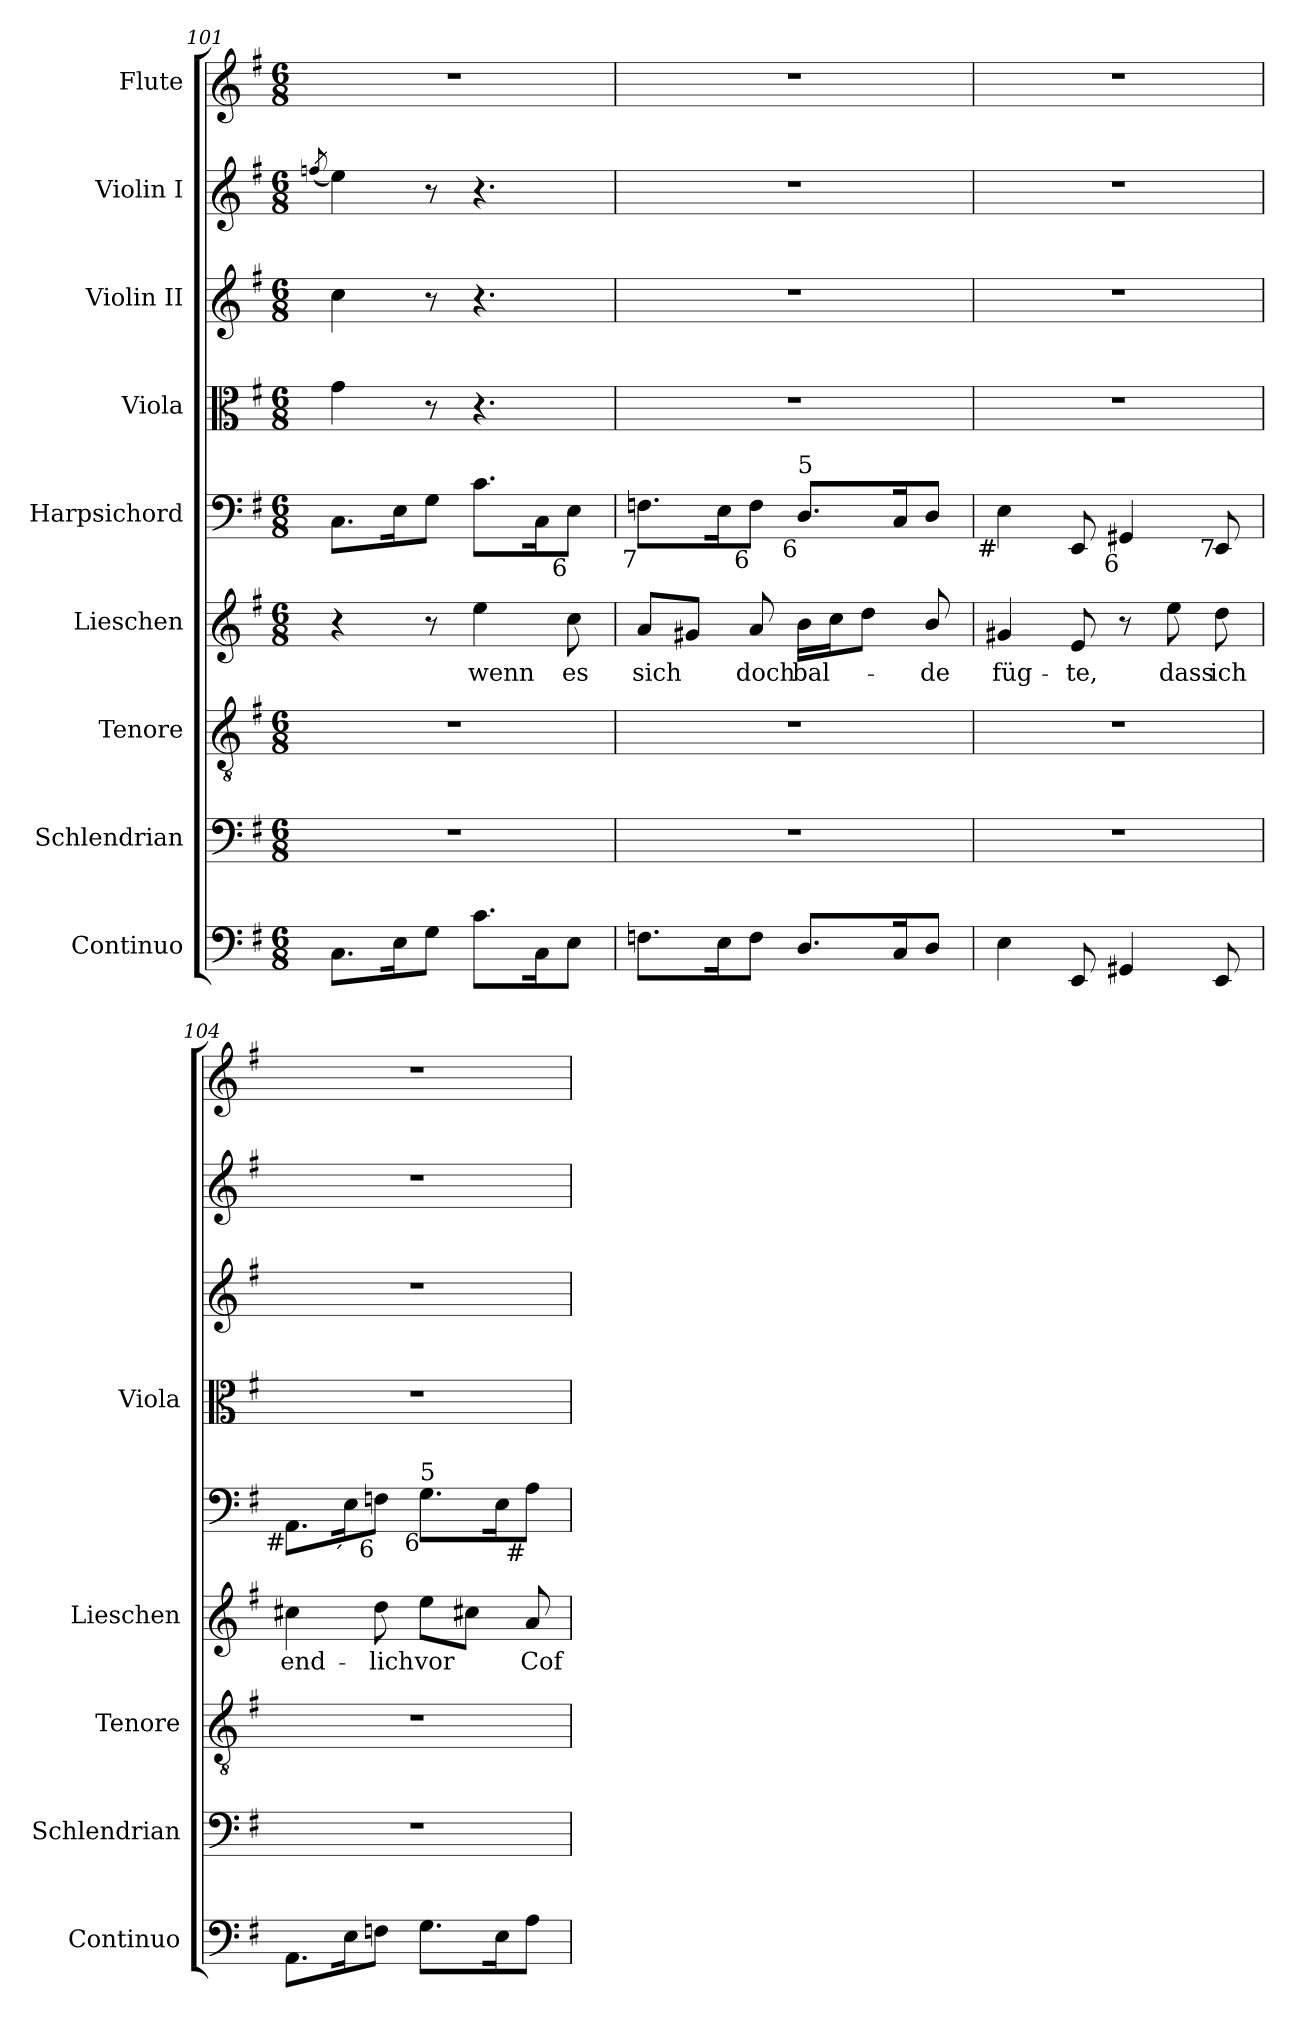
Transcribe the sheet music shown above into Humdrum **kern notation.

**kern	**kern	**kern	**kern	**text	**kern	**kern	**kern	**kern	**kern
*part9	*part8	*part7	*part6	*part6	*part5	*part4	*part3	*part2	*part1
*staff9	*staff8	*staff7	*staff6	*staff6	*staff5	*staff4	*staff3	*staff2	*staff1
*I"Continuo	*I"Schlendrian	*I"Tenore	*I"Lieschen	*	*I"Harpsichord	*I"Viola	*I"Violin II	*I"Violin I	*I"Flute
*I'Continuo	*I'Schlendrian	*I'Tenore	*I'Lieschen	*	*	*I'Viola	*	*	*
*clefF4	*clefF4	*clefGv2	*clefG2	*	*clefF4	*clefC3	*clefG2	*clefG2	*clefG2
*	*	*ITrd7c12	*	*	*	*	*	*	*
*k[f#]	*k[f#]	*k[f#]	*k[f#]	*	*k[f#]	*k[f#]	*k[f#]	*k[f#]	*k[f#]
*G:	*G:	*G:	*G:	*	*G:	*G:	*G:	*G:	*G:
*M6/8	*M6/8	*M6/8	*M6/8	*	*M6/8	*M6/8	*M6/8	*M6/8	*M6/8
=101	=101	=101	=101	=101	=101	=101	=101	=101	=101
.	.	.	.	.	.	.	.	(8qffni/	.
!	!LO:N:vis=1	!LO:N:vis=1	!	!	!	!	!	!	!LO:N:vis=1
8.Ci\L	2.r	2.r	4r	.	8.Ci\L	4gi\	4cci\	4eei\)	2.r
16Ei\k	.	.	.	.	16Ei\k	.	.	.	.
8Gi\J	.	.	8r	.	8Gi\J	8r	8r	8r	.
!	!	!	!	!LO:LY:b:color=#000000	!	!	!	!	!
8.ci\L	.	.	4eei\	wenn	8.ci\L	4.r	4.r	4.r	.
16Ci\k	.	.	.	.	16Ci\k	.	.	.	.
!	!	!	!	!	!LO:TX:b:rj:t=6	!	!	!	!
!	!	!	!	!LO:LY:b:color=#000000	!	!	!	!	!
8Ei\J	.	.	8cci\	es	8Ei\J	.	.	.	.
=102	=102	=102	=102	=102	=102	=102	=102	=102	=102
!	!LO:N:vis=1	!LO:N:vis=1	!	!	!	!	!	!	!
!	!	!	!	!	!LO:TX:b:rj:t=7	!	!	!	!
!	!	!	!	!LO:LY:b:color=#000000	!	!LO:N:vis=1	!LO:N:vis=1	!LO:N:vis=1	!LO:N:vis=1
8.Fni\L	2.r	2.r	8ai/L	sich	8.Fni\L	2.r	2.r	2.r	2.r
.	.	.	8g#Xi/J	.	.	.	.	.	.
16Ei\k	.	.	.	.	16Ei\k	.	.	.	.
!	!	!	!	!	!LO:TX:b:rj:t=6	!	!	!	!
!	!	!	!	!LO:LY:b:color=#000000	!	!	!	!	!
8Fi\J	.	.	8ai/	doch	8Fi\J	.	.	.	.
!	!	!	!	!	!LO:TX:b:rj:t=6	!	!	!	!
!	!	!	!	!	!LO:TX:t=5	!	!	!	!
!	!	!	!	!LO:LY:b:color=#000000	!	!	!	!	!
8.Di/L	.	.	16bi\LL	bal-	8.Di/L	.	.	.	.
.	.	.	16cci\J	.	.	.	.	.	.
.	.	.	8ddi\J	.	.	.	.	.	.
16Ci/k	.	.	.	.	16Ci/k	.	.	.	.
!	!	!	!	!LO:LY:b:color=#000000	!	!	!	!	!
8Di/J	.	.	8bi/	-de	8Di/J	.	.	.	.
=103	=103	=103	=103	=103	=103	=103	=103	=103	=103
!	!LO:N:vis=1	!LO:N:vis=1	!	!	!	!	!	!	!
!	!	!	!	!	!LO:TX:b:rj:t=#	!	!	!	!
!	!	!	!	!LO:LY:b:color=#000000	!	!LO:N:vis=1	!LO:N:vis=1	!LO:N:vis=1	!LO:N:vis=1
4Ei\	2.r	2.r	4g#Xi/	füg-	4Ei\	2.r	2.r	2.r	2.r
!	!	!	!	!LO:LY:b:color=#000000	!	!	!	!	!
8EEi/	.	.	8ei/	-te,	8EEi/	.	.	.	.
!	!	!	!	!	!LO:TX:b:rj:t=6	!	!	!	!
4GG#Xi/	.	.	8r	.	4GG#Xi/	.	.	.	.
!	!	!	!	!LO:LY:b:color=#000000	!	!	!	!	!
.	.	.	8eei\	dass	.	.	.	.	.
!	!	!	!	!	!LO:TX:b:rj:t=7	!	!	!	!
!	!	!	!	!LO:LY:b:color=#000000	!	!	!	!	!
8EEi/	.	.	8ddi\	ich	8EEi/	.	.	.	.
=104	=104	=104	=104	=104	=104	=104	=104	=104	=104
!	!LO:N:vis=1	!LO:N:vis=1	!	!	!	!	!	!	!
!	!	!	!	!	!LO:TX:b:rj:t=#	!	!	!	!
!	!	!	!	!LO:LY:b:color=#000000	!	!LO:N:vis=1	!LO:N:vis=1	!LO:N:vis=1	!LO:N:vis=1
8.AAi\L	2.r	2.r	4cc#Xi\	end-	8.AAi\L	2.r	2.r	2.r	2.r
!	!	!	!	!	!LO:TX:b:rj:t=´	!	!	!	!
16Ei\k	.	.	.	.	16Ei\k	.	.	.	.
!	!	!	!	!	!LO:TX:b:rj:t=6	!	!	!	!
!	!	!	!	!LO:LY:b:color=#000000	!	!	!	!	!
8Fni\J	.	.	8ddi\	-lich	8Fni\J	.	.	.	.
!	!	!	!	!	!LO:TX:b:rj:t=6	!	!	!	!
!	!	!	!	!	!LO:TX:t=5	!	!	!	!
!	!	!	!	!LO:LY:b:color=#000000	!	!	!	!	!
8.Gi\L	.	.	8eei\L	vor	8.Gi\L	.	.	.	.
.	.	.	8cc#Xi\J	.	.	.	.	.	.
16Ei\k	.	.	.	.	16Ei\k	.	.	.	.
!	!	!	!	!	!LO:TX:b:rj:t=#	!	!	!	!
!	!	!	!	!LO:LY:b:color=#000000	!	!	!	!	!
8Ai\J	.	.	8ai/	Cof-	8Ai\J	.	.	.	.
=	=	=	=	=	=	=	=	=	=
*-	*-	*-	*-	*-	*-	*-	*-	*-	*-
